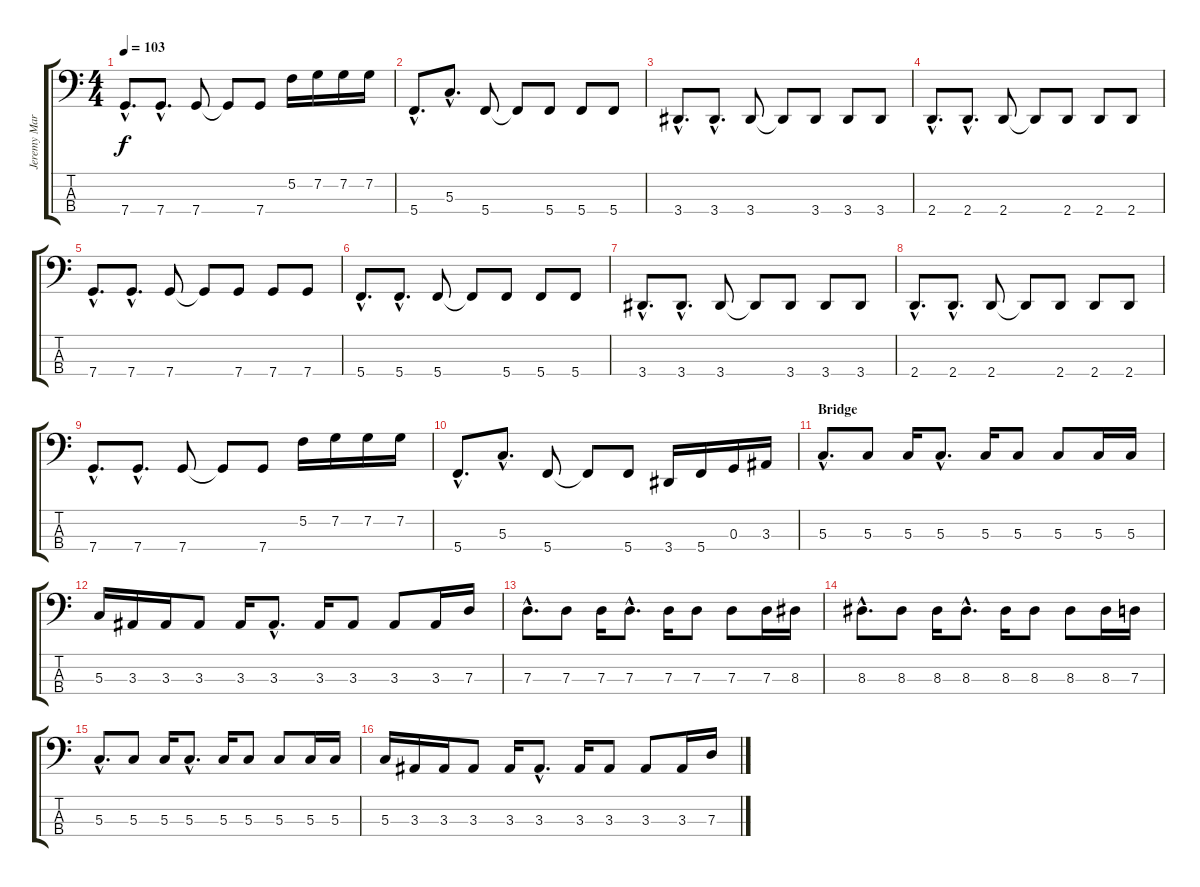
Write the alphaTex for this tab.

\track ("Jeremy Marshall (Volume Effect)" "Jeremy Mar") {instrument electricbasspick}
\staff {score tabs}
\tuning (F2 C2 G1 C1) {hide}
\ts (4 4)
\tempo 103
\clef f4
\ks c
7.4{hac}.8{d dy f} 7.4{hac}.8{d} 7.4.8 7.4{t}.8 7.4.8 5.2.16 7.2.16 7.2.16 7.2.16 |
5.4{hac}.8{d} 5.3{hac}.8{d} 5.4.8 5.4{t}.8 5.4.8 5.4.8 5.4.8 |
3.4{hac}.8{d} 3.4{hac}.8{d} 3.4.8 3.4{t}.8 3.4.8 3.4.8 3.4.8 |
2.4{hac}.8{d} 2.4{hac}.8{d} 2.4.8 2.4{t}.8 2.4.8 2.4.8 2.4.8 |
7.4{hac}.8{d} 7.4{hac}.8{d} 7.4.8 7.4{t}.8 7.4.8 7.4.8 7.4.8 |
5.4{hac}.8{d} 5.4{hac}.8{d} 5.4.8 5.4{t}.8 5.4.8 5.4.8 5.4.8 |
3.4{hac}.8{d} 3.4{hac}.8{d} 3.4.8 3.4{t}.8 3.4.8 3.4.8 3.4.8 |
2.4{hac}.8{d} 2.4{hac}.8{d} 2.4.8 2.4{t}.8 2.4.8 2.4.8 2.4.8 |
7.4{hac}.8{d} 7.4{hac}.8{d} 7.4.8 7.4{t}.8 7.4.8 5.2.16 7.2.16 7.2.16 7.2.16 |
5.4{hac}.8{d} 5.3{hac}.8{d} 5.4.8 5.4{t}.8 5.4.8 3.4.16 5.4.16 0.3.16 3.3.16 |
\section ("" "Bridge")
5.3{hac}.8{d} 5.3.8 5.3.16 5.3{hac}.8{d} 5.3.16 5.3.8 5.3.8 5.3.16 5.3.16 |
5.3.16 3.3.16 3.3.16 3.3.8 3.3.16 3.3{hac}.8{d} 3.3.16 3.3.8 3.3.8 3.3.16 7.3.16 |
7.3{hac}.8{d} 7.3.8 7.3.16 7.3{hac}.8{d} 7.3.16 7.3.8 7.3.8 7.3.16 8.3.16 |
8.3{hac}.8{d} 8.3.8 8.3.16 8.3{hac}.8{d} 8.3.16 8.3.8 8.3.8 8.3.16 7.3.16 |
5.3{hac}.8{d} 5.3.8 5.3.16 5.3{hac}.8{d} 5.3.16 5.3.8 5.3.8 5.3.16 5.3.16 |
5.3.16 3.3.16 3.3.16 3.3.8 3.3.16 3.3{hac}.8{d} 3.3.16 3.3.8 3.3.8 3.3.16 7.3.16
